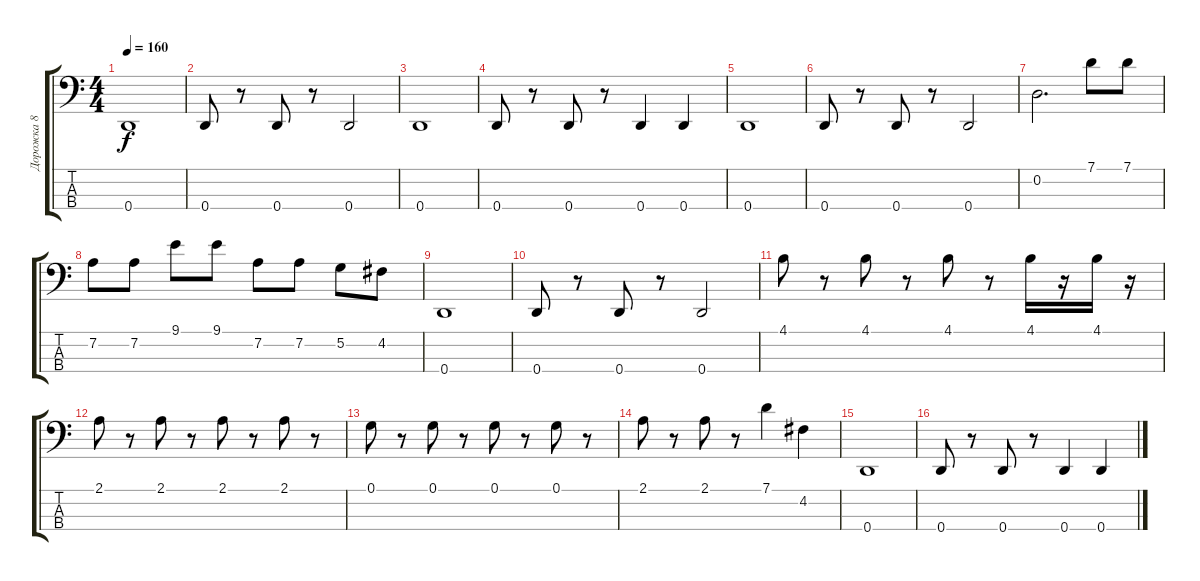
\track ("Дорожка 8" "Дорожка 8") {instrument electricbassfinger}
\staff {score tabs}
\tuning (G2 D2 A1 D1) {hide}
\ts (4 4)
\tempo 160
\clef f4
\ks c
0.4.1{dy f} |
0.4.8 r.8 0.4.8 r.8 0.4.2 |
0.4.1 |
0.4.8 r.8 0.4.8 r.8 0.4.4 0.4.4 |
0.4.1 |
0.4.8 r.8 0.4.8 r.8 0.4.2 |
0.2.2{d} 7.1.8 7.1.8 |
7.2.8 7.2.8 9.1.8 9.1.8 7.2.8 7.2.8 5.2.8 4.2.8 |
0.4.1 |
0.4.8 r.8 0.4.8 r.8 0.4.2 |
4.1.8 r.8 4.1.8 r.8 4.1.8 r.8 4.1.16 r.16 4.1.16 r.16 |
2.1.8 r.8 2.1.8 r.8 2.1.8 r.8 2.1.8 r.8 |
0.1.8 r.8 0.1.8 r.8 0.1.8 r.8 0.1.8 r.8 |
2.1.8 r.8 2.1.8 r.8 7.1.4 4.2.4 |
0.4.1 |
0.4.8 r.8 0.4.8 r.8 0.4.4 0.4.4
